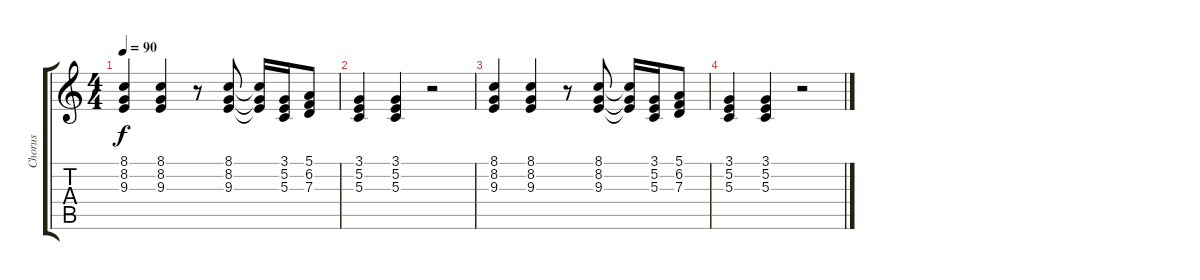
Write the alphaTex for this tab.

\track ("Chorus" "Chorus") {instrument synthstrings1}
\staff {score tabs}
\tuning (E4 B3 G3 D3 A2 E2) {hide}
\ts (4 4)
\tempo 90
\clef g2
\ks c
(8.1 8.2 9.3).4{dy f volume 4} (8.1 8.2 9.3).4 r.8 (8.1 8.2 9.3).8 (8.1{t} 8.2{t} 9.3{t}).16 (3.1 5.2 5.3).16 (5.1 6.2 7.3).8 |
(3.1 5.2 5.3).4 (3.1 5.2 5.3).4 r.2 |
(8.1 8.2 9.3).4{volume 3} (8.1 8.2 9.3).4 r.8 (8.1 8.2 9.3).8 (8.1{t} 8.2{t} 9.3{t}).16 (3.1 5.2 5.3).16 (5.1 6.2 7.3).8 |
(3.1 5.2 5.3).4 (3.1 5.2 5.3).4 r.2
